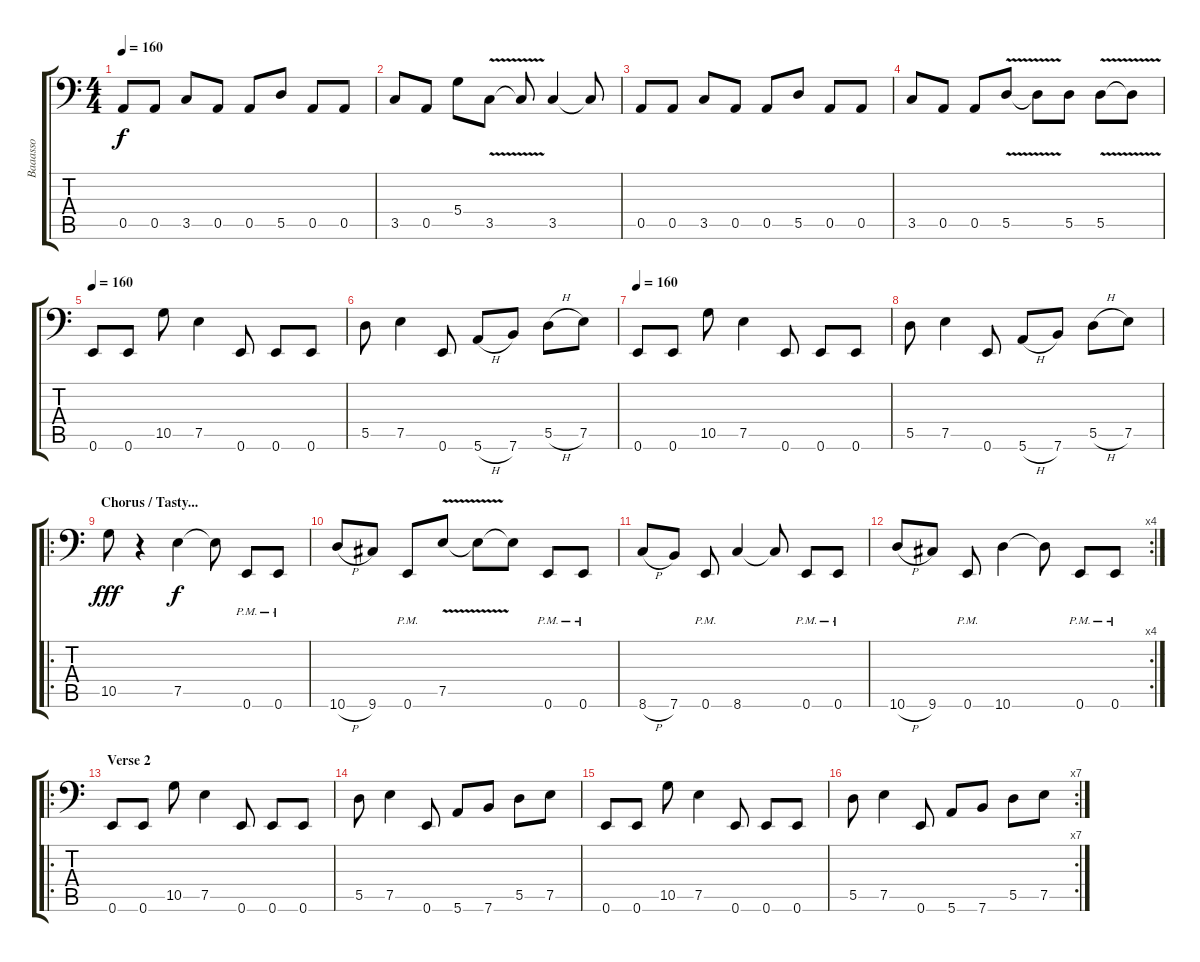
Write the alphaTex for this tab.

\track ("Baaasso" "Baaasso") {instrument electricbasspick}
\staff {score tabs}
\tuning (C3 C3 G2 D2 A1 E1) {hide}
\ts (4 4)
\tempo 160
\clef f4
\ks c
0.5.8{dy f} 0.5.8 3.5.8 0.5.8 0.5.8 5.5.8 0.5.8 0.5.8 |
3.5.8 0.5.8 5.4.8 3.5{v}.8 3.5{t}.8 3.5.4 3.5{t}.8 |
0.5.8 0.5.8 3.5.8 0.5.8 0.5.8 5.5.8 0.5.8 0.5.8 |
3.5.8 0.5.8 0.5.8 5.5{v}.8 5.5{t}.8 5.5.8 5.5{v}.8 5.5{t}.8 |
\tempo 160
0.6.8 0.6.8 10.5.8 7.5.4 0.6.8 0.6.8 0.6.8 |
5.5.8 7.5.4 0.6.8 5.6{h}.8 7.6.8 5.5{h}.8 7.5.8 |
\tempo 160
0.6.8 0.6.8 10.5.8 7.5.4 0.6.8 0.6.8 0.6.8 |
5.5.8 7.5.4 0.6.8 5.6{h}.8 7.6.8 5.5{h}.8 7.5.8 |
\ro
\section ("" "Chorus / Tasty...")
10.5.8{dy fff} r.4 7.5.4{dy f} 7.5{t}.8 0.6{pm}.8 0.6{pm}.8 |
10.6{h}.8 9.6.8 0.6{pm}.8 7.5{v}.8 7.5{t}.8 7.5{t}.8 0.6{pm}.8 0.6{pm}.8 |
8.6{h}.8 7.6.8 0.6{pm}.8 8.6.4 8.6{t}.8 0.6{pm}.8 0.6{pm}.8 |
\rc 4
10.6{h}.8 9.6.8 0.6{pm}.8 10.6.4 10.6{t}.8 0.6{pm}.8 0.6{pm}.8 |
\ro
\section ("" "Verse 2")
0.6.8 0.6.8 10.5.8 7.5.4 0.6.8 0.6.8 0.6.8 |
5.5.8 7.5.4 0.6.8 5.6.8 7.6.8 5.5.8 7.5.8 |
0.6.8 0.6.8 10.5.8 7.5.4 0.6.8 0.6.8 0.6.8 |
\rc 7
5.5.8 7.5.4 0.6.8 5.6.8 7.6.8 5.5.8 7.5.8
